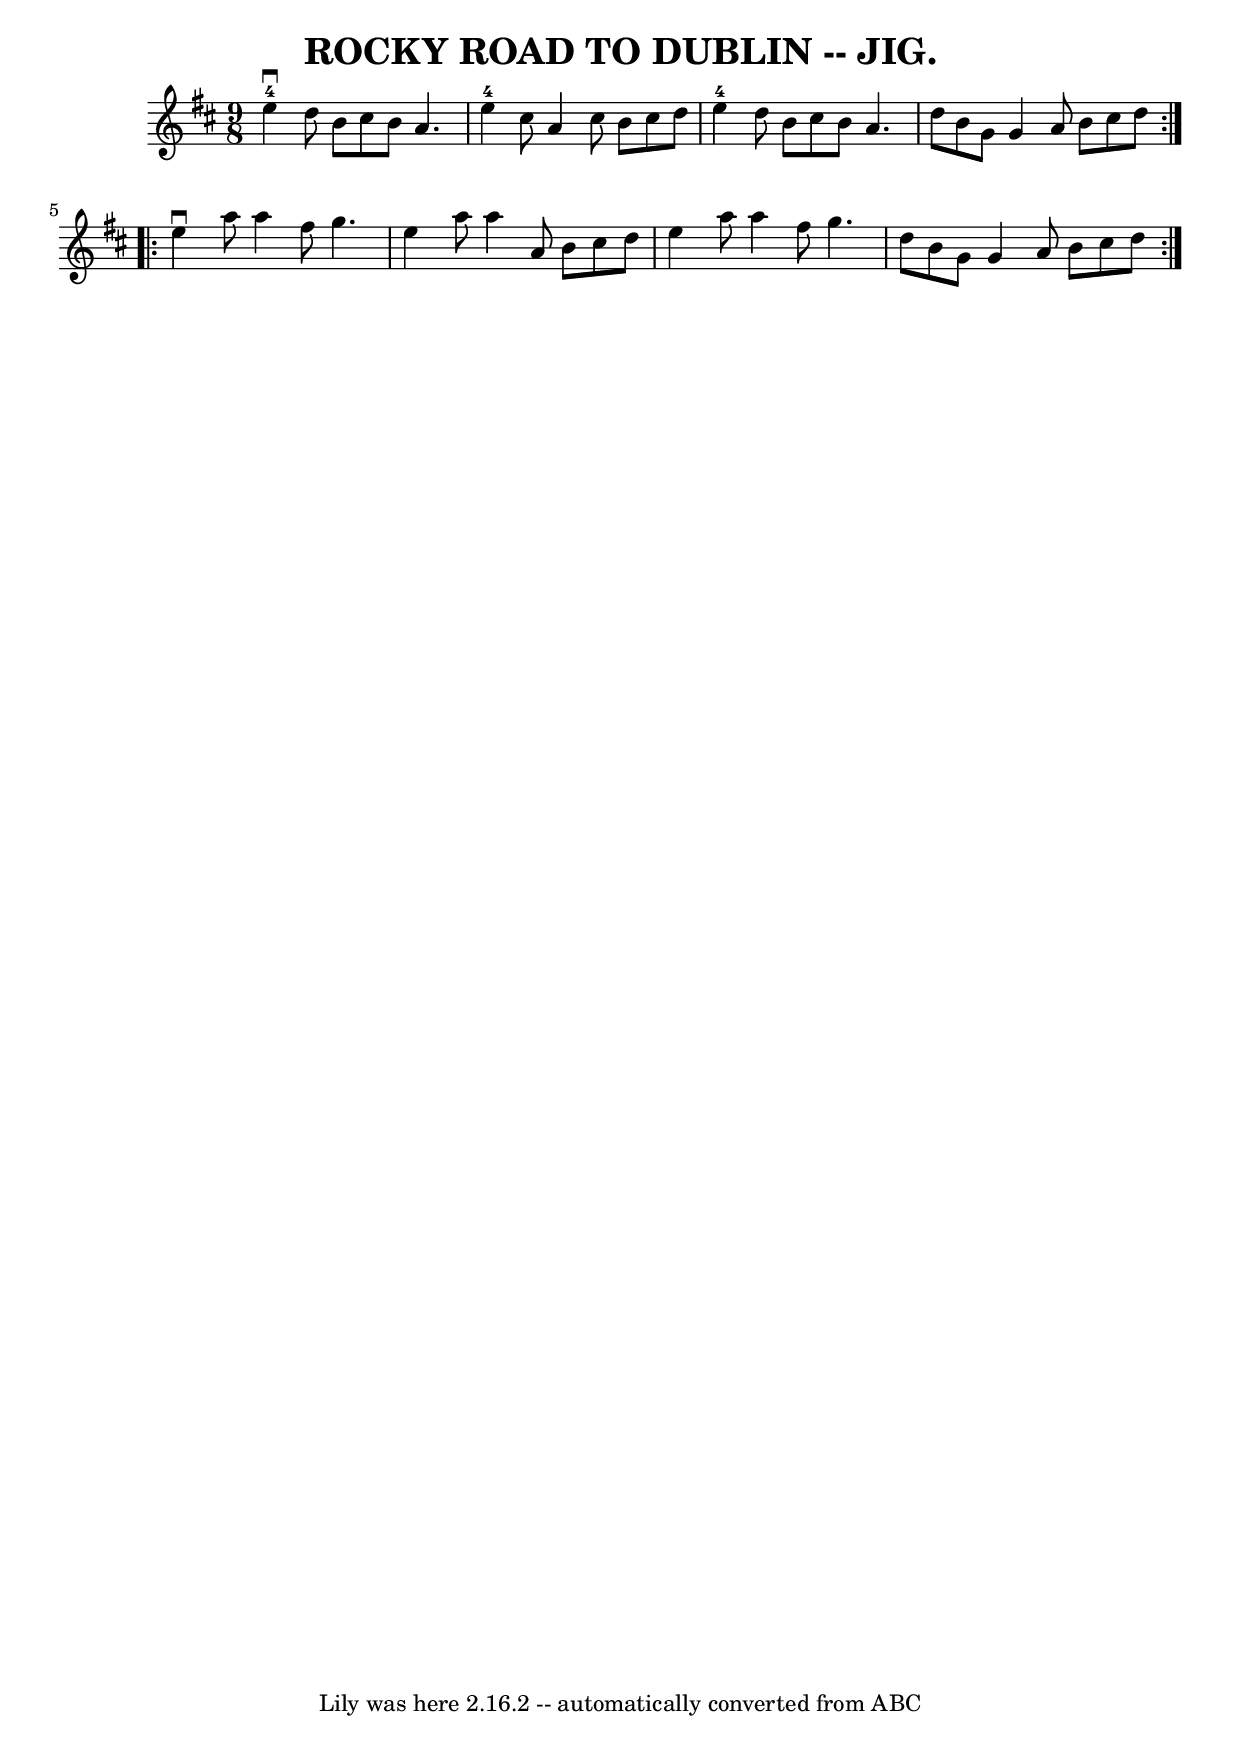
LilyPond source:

\version "2.16.2"
\include "Mammoth.ily"
\header {
  %% book = "Coles pg. 64.8"
 crossRefNumber = "28"
 footnotes = ""
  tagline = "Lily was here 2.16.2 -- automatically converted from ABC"
  title = "ROCKY ROAD TO DUBLIN -- JIG."

}
voicedefault =  {



  \repeat volta 2 {

    \time 9/8 
    \key e \dorian
 e''4-4^\downbow d''8 b'8 cs''8 b'8 a'4.   |
 e''4-4 cs''8 a'4 cs''8 b'8 cs''8 d''8  |
 e''4-4 d''8 b'8 cs''8 b'8 a'4.  |
 d''8   
 b'8 g'8 g'4 a'8 b'8 cs''8 d''8  
  }     
  \repeat volta 2 {
 e''4^\downbow a''8 a''4 fs''8 g''4.   |
 e''4 a''8 a''4 a'8 b'8 cs''8 d''8   |
 e''4 a''8 a''4 fs''8 g''4.   |
 d''8 b'8 g'8 g'4 a'8 b'8 cs''8 d''8  

  }   

}

\score{
  <<

    \context Staff="default"
    {
      \voicedefault 
      
    }

  >>
  \layout {
    
  }
  \midi {
  }

}
